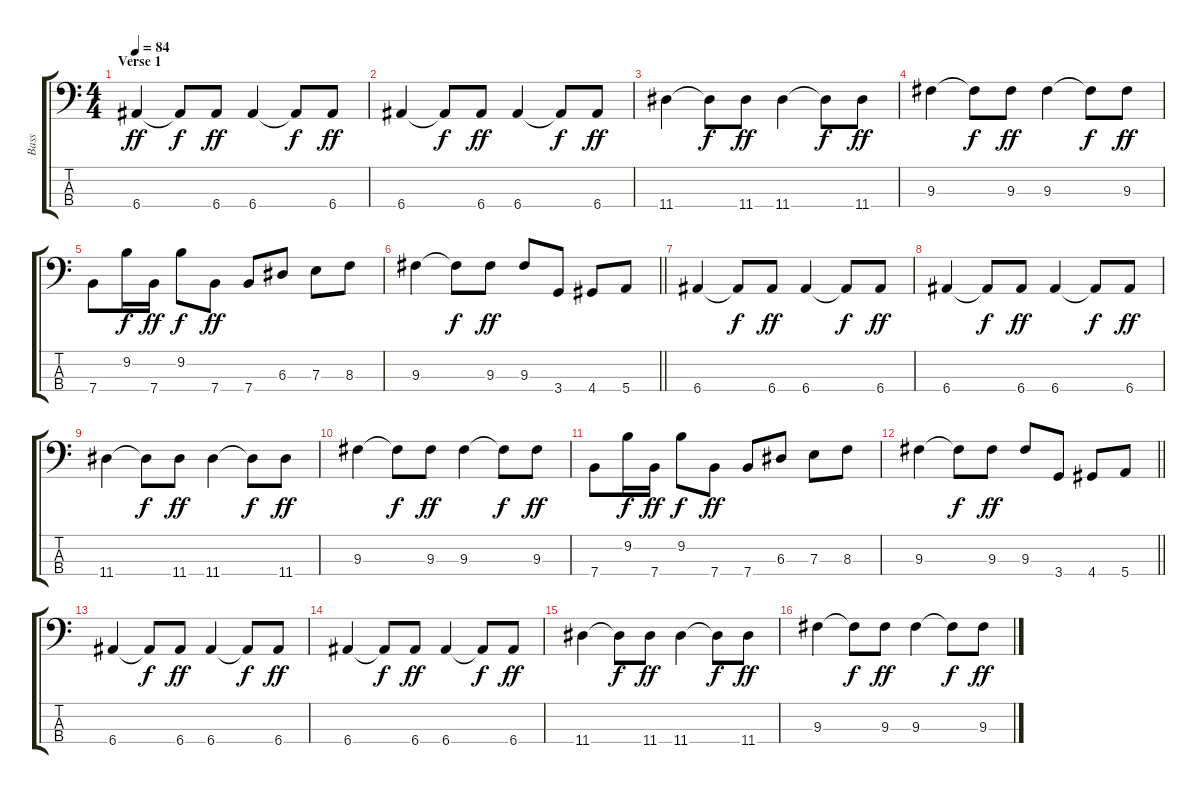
\track ("Bass" "Bass") {instrument electricbassfinger}
\staff {score tabs}
\tuning (G2 D2 A1 E1) {hide}
\ts (4 4)
\section ("" "Verse 1")
\tempo 84
\clef f4
\ks c
6.4.4{dy ff} 6.4{t}.8{dy f} 6.4.8{dy ff} 6.4.4 6.4{t}.8{dy f} 6.4.8{dy ff} |
6.4.4 6.4{t}.8{dy f} 6.4.8{dy ff} 6.4.4 6.4{t}.8{dy f} 6.4.8{dy ff} |
11.4.4 11.4{t}.8{dy f} 11.4.8{dy ff} 11.4.4 11.4{t}.8{dy f} 11.4.8{dy ff} |
9.3.4 9.3{t}.8{dy f} 9.3.8{dy ff} 9.3.4 9.3{t}.8{dy f} 9.3.8{dy ff} |
7.4.8 9.2.16{dy f} 7.4.16{dy ff} 9.2.8{dy f} 7.4.8{dy ff} 7.4.8 6.3.8 7.3.8 8.3.8 |
\barLineRight lightlight
9.3.4 9.3{t}.8{dy f} 9.3.8{dy ff} 9.3.8 3.4.8 4.4.8 5.4.8 |
6.4.4 6.4{t}.8{dy f} 6.4.8{dy ff} 6.4.4 6.4{t}.8{dy f} 6.4.8{dy ff} |
6.4.4 6.4{t}.8{dy f} 6.4.8{dy ff} 6.4.4 6.4{t}.8{dy f} 6.4.8{dy ff} |
11.4.4 11.4{t}.8{dy f} 11.4.8{dy ff} 11.4.4 11.4{t}.8{dy f} 11.4.8{dy ff} |
9.3.4 9.3{t}.8{dy f} 9.3.8{dy ff} 9.3.4 9.3{t}.8{dy f} 9.3.8{dy ff} |
7.4.8 9.2.16{dy f} 7.4.16{dy ff} 9.2.8{dy f} 7.4.8{dy ff} 7.4.8 6.3.8 7.3.8 8.3.8 |
\barLineRight lightlight
9.3.4 9.3{t}.8{dy f} 9.3.8{dy ff} 9.3.8 3.4.8 4.4.8 5.4.8 |
6.4.4 6.4{t}.8{dy f} 6.4.8{dy ff} 6.4.4 6.4{t}.8{dy f} 6.4.8{dy ff} |
6.4.4 6.4{t}.8{dy f} 6.4.8{dy ff} 6.4.4 6.4{t}.8{dy f} 6.4.8{dy ff} |
11.4.4 11.4{t}.8{dy f} 11.4.8{dy ff} 11.4.4 11.4{t}.8{dy f} 11.4.8{dy ff} |
9.3.4 9.3{t}.8{dy f} 9.3.8{dy ff} 9.3.4 9.3{t}.8{dy f} 9.3.8{dy ff}
